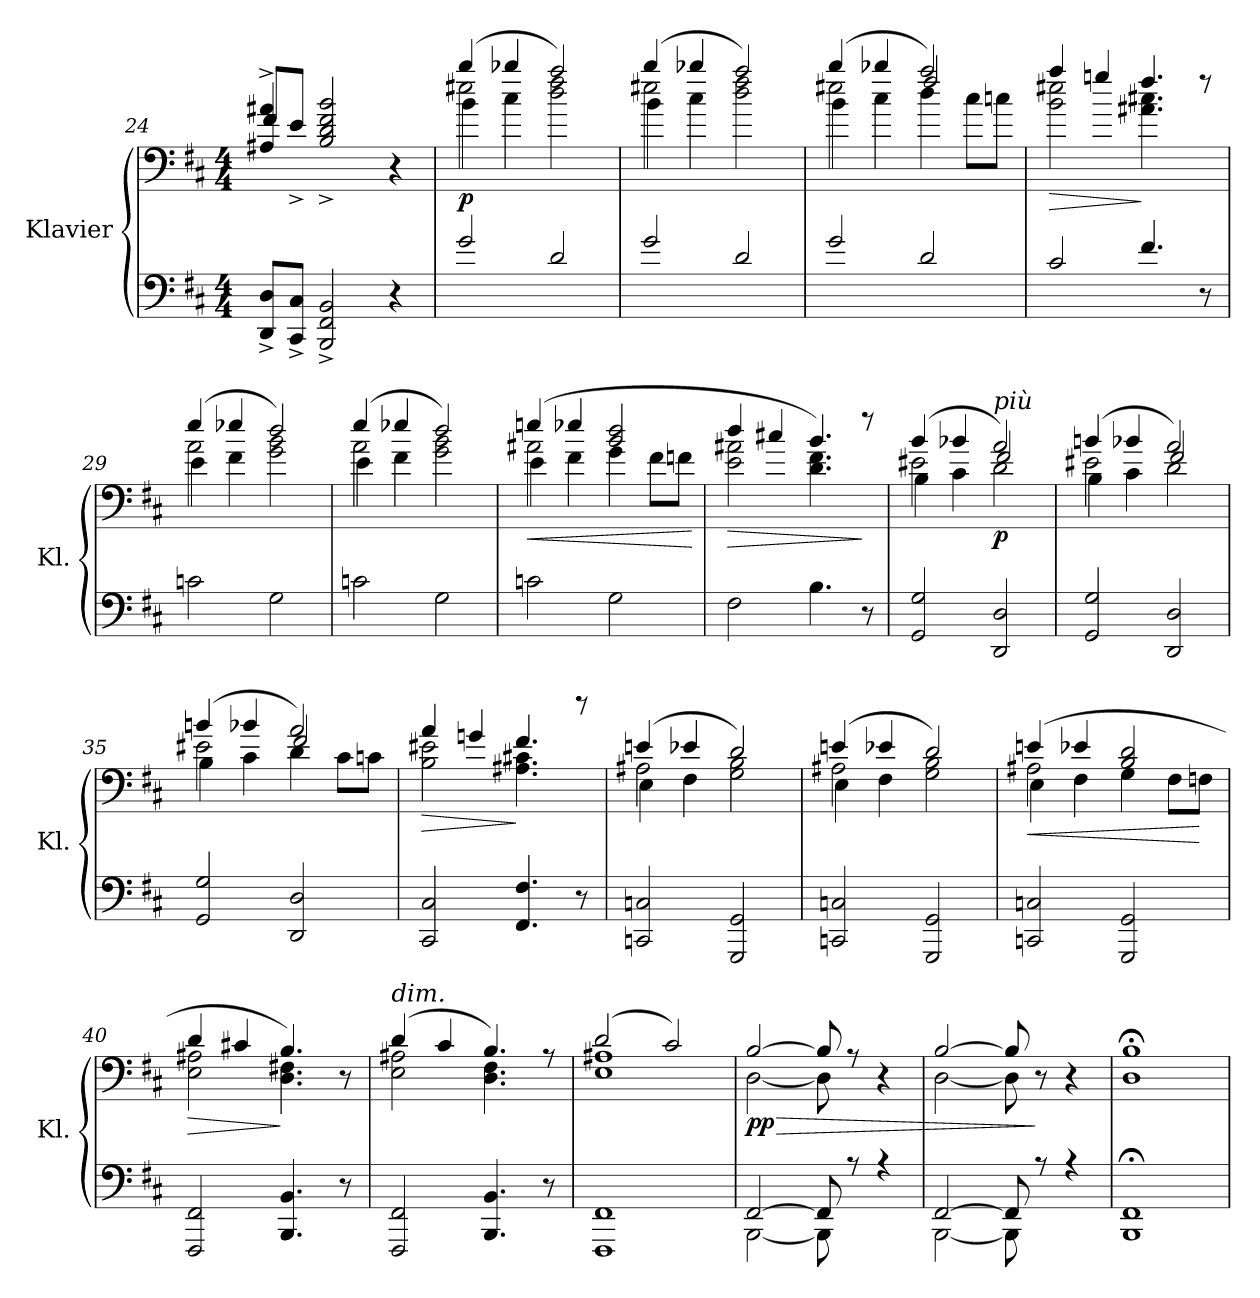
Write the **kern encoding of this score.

**kern	**kern	**dynam
*part1	*part1	*part1
*staff2	*staff1	*staff1/2
*I"Klavier	*	*
*I'Kl.	*	*
*clefF4	*clefF4	*
*k[f#c#]	*k[f#c#]	*
*D:	*D:	*
*M4/4	*M4/4	*
=24	=24	=24
*	*^	*
8DD/^ 8D/^L	4A#X/^ 4a#X/^	8f#/L	.
8CC#/^ 8C#/^J	.	8e^/J	.
2BBB/^ 2FF#/^ 2BB/^	2B/^ 2d/^ 2f#/^ 2b/^	2.ryy	.
4r	4r	.	.
=25	=25	=25	=25
*	*	*^	*
!	!	!	!	!LO:DY:b
2g/	(>4bb/	2ee#X\	4b\	p
.	4bb-X/	.	4cc#\	.
2d/	2aa/)	2dd\ 2ff#\	2ryy	.
!!LO:LB:g=z	!!	!!
=26	=26	=26	=26	=26
2g/	(>4bb/	2ee#X\	4b\	.
.	4bb-X/	.	4cc#\	.
2d/	2aa/)	2dd\ 2ff#\	2ryy	.
=27	=27	=27	=27	=27
2g/	(>4bb/	2ee#X\	4b\	.
.	4bb-X/	.	4cc#\	.
2d/	2aa/)	2ff#/	4dd\	.
.	.	.	8cc#\L	.
.	.	.	8ccn\J	.
=28	=28	=28	=28	=28
!	!	!	!	!LO:HP:b
*	*	*v	*v	*
2c#/	4aa/	2b\ 2ee#X\	>
.	4ggn/	.	.
4.f#/	4.ff#/	4.a#X\ 4.cc#X\	]
8r	8ryy	8rff	.
=29	=29	=29	=29
*	*	*^	*
2cn\	(>4ee/	2a\	4e\	.
.	4ee-X/	.	4f#\	.
2G\	2dd/)	2g\ 2b\	2ryy	.
=30	=30	=30	=30	=30
2cn\	(>4ee/	2a\	4e\	.
.	4ee-X/	.	4f#\	.
2G\	2dd/)	2g\ 2b\	2ryy	.
!!LO:LB:g=z	!!	!!
=31	=31	=31	=31	=31
!	!	!	!	!LO:HP:b
2cn\	(>4een/	2a#X\	4e\	<
.	4ee-X/	.	4f#\	.
2G\	2b/ 2dd/	4g\	2ryy	.
.	.	8f#\L	.	.
.	.	8fn\J	.	.
*	*v	*v	*v	*
.	.	[
=32	=32	=32
!	!	!LO:HP:b
*	*^	*
2F#\	4dd/	2e\ 2a#X\	>
.	4cc#X/	.	.
4.B\	4.b/)	4.d\ 4.f#\	.
8r	8ryy	8rff	]
=33	=33	=33	=33
*	*	*^	*
2GG/ 2G/	(>4b/	2e#X\	4B\	.
.	4b-X/	.	4c#\	.
!	!LO:TX:a:i:t=più	!	!	!
!	!	!	!	!LO:DY:b
2DD/ 2D/	2a/)	2f#/	2d\	p
=34	=34	=34	=34	=34
2GG/ 2G/	(>4bn/	2e#X\	4B\	.
.	4b-X/	.	4c#\	.
2DD/ 2D/	2a/)	2f#/	2d\	.
=35	=35	=35	=35	=35
2GG/ 2G/	(>4bn/	2e#X\	4B\	.
.	4b-X/	.	4c#\	.
2DD/ 2D/	2a/)	2f#/	4d\	.
.	.	.	8c#\L	.
.	.	.	8cn\J	.
!!LO:PB:g=z
=36	=36	=36	=36	=36
!	!	!	!	!LO:HP:b
*	*	*v	*v	*
2CC#/ 2C#/	4a/	2B\ 2e#X\	>
.	4gn/	.	.
4.FF#/ 4.F#/	4.f#/	4.A#X\ 4.c#X\	]
8r	8ryy	8rff	.
=37	=37	=37	=37
*	*	*^	*
2CCn/ 2Cn/	(>4en/	2A#X\	4E\	.
.	4e-X/	.	4F#\	.
2GGG/ 2GG/	2d/)	2G\ 2B\	2ryy	.
=38	=38	=38	=38	=38
2CCn/ 2Cn/	(>4en/	2A#X\	4E\	.
.	4e-X/	.	4F#\	.
2GGG/ 2GG/	2d/)	2G\ 2B\	2ryy	.
=39	=39	=39	=39	=39
!	!	!	!	!LO:HP:b
2CCn/ 2Cn/	(>4en/	2A#X\	4E\	<
.	4e-X/	.	4F#\	.
2GGG/ 2GG/	2B/ 2d/	4G\	2ryy	.
.	.	8F#\L	.	.
.	.	8Fn\J	.	[
*	*	*v	*v	*
=40	=40	=40	=40
!	!	!	!LO:HP:b
2FFF#/ 2FF#/	4d/	2E\ 2A#X\	>
.	4c#X/	.	.
4.BBB/ 4.BB/	4.B/)	4.D\ 4.F#X\	]
8r	8r	8ryy	.
!!LO:LB:g=z	!!
=41	=41	=41	=41
!	!LO:TX:a:i:t=dim.	!	!
2FFF#/ 2FF#/	(>4d/	2E\ 2A#X\	.
.	4c#/	.	.
4.BBB/ 4.BB/	4.B/)	4.D\ 4.F#\	.
8r	8ryy	8rA	.
=42	=42	=42	=42
1FFF# 1FF#	(>2d/	1E 1A#X	.
.	2c#/)	.	.
=43	=43	=43	=43
*^	*	*	*
!	!	!	!	!LO:HP:b
!	!	!	!	!LO:DY:n=1:b
[2FF#/	[2BBB\	[2B/	[2D\	> pp
8FF#/]	8BBB\]	8B/]	8D\]	.
4.ryy	8rA	8ryy	8rA	.
.	4rA	4r	4ryy	.
=44	=44	=44	=44	=44
[2FF#/	[2BBB\	[2B/	[2D\	.
8FF#/]	8BBB\]	8B/]	8D\]	.
4.ryy	8rA	8r	4.ryy	]
.	4rA	4r	.	.
*v	*v	*	*	*
*	*v	*v	*
=45	=45	=45
1BBB;< 1FF#;<	1D;< 1B;<	.
=	=	=
*-	*-	*-
